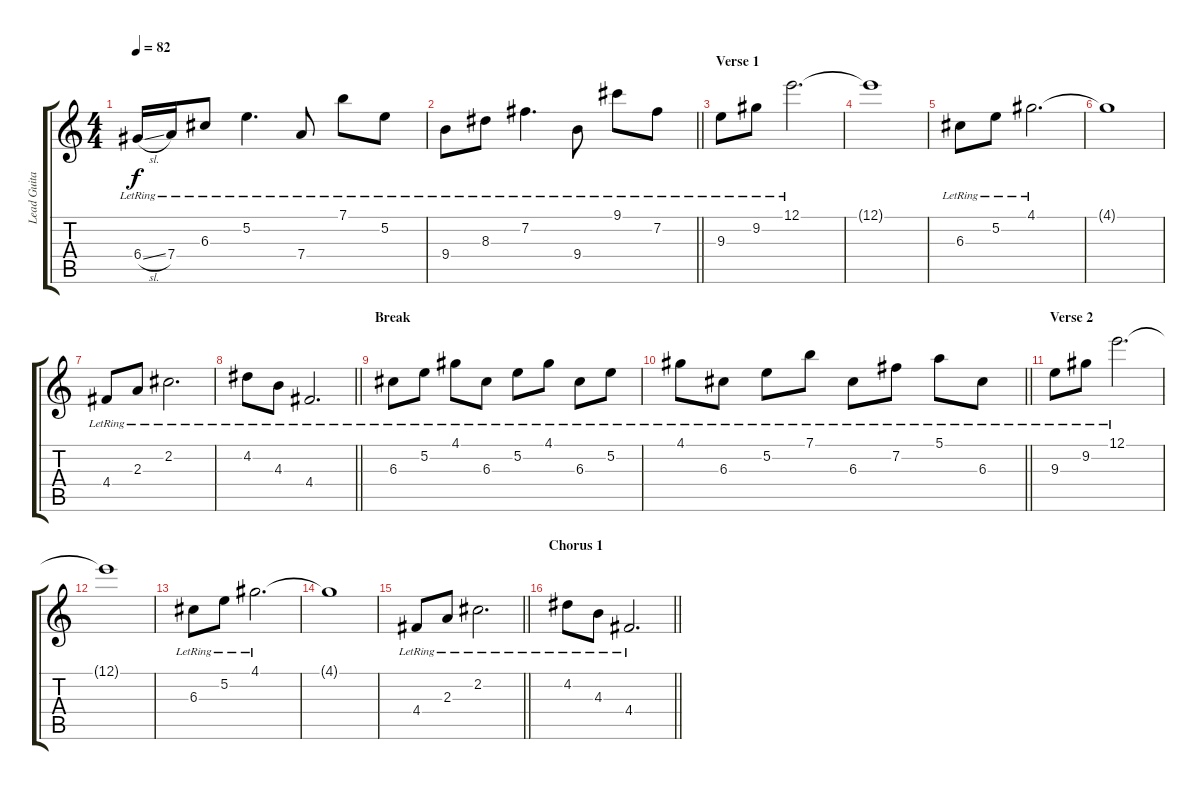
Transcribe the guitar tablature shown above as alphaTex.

\track ("Lead Guitar" "Lead Guita") {instrument electricguitarjazz}
\staff {score tabs}
\tuning (E4 B3 G3 D3 A2 E2) {hide}
\ts (4 4)
\tempo 82
\clef g2
\ks c
6.4{sl lr}.16{dy f} 7.4{lr}.16 6.3{lr}.8 5.2{lr}.4{d} 7.4{lr}.8 7.1{lr}.8 5.2{lr}.8 |
\barLineRight lightlight
9.4{lr}.8 8.3{lr}.8 7.2{lr}.4{d} 9.4{lr}.8 9.1{lr}.8 7.2{lr}.8 |
\section ("" "Verse 1")
9.3{lr}.8 9.2{lr}.8 12.1{lr}.2{d} |
12.1{t}.1 |
6.3{lr}.8 5.2{lr}.8 4.1{lr}.2{d} |
4.1{t}.1 |
4.4{lr}.8 2.3{lr}.8 2.2{lr}.2{d} |
\barLineRight lightlight
4.2{lr}.8 4.3{lr}.8 4.4{lr}.2{d} |
\section ("" "Break")
6.3{lr}.8 5.2{lr}.8 4.1{lr}.8 6.3{lr}.8 5.2{lr}.8 4.1{lr}.8 6.3{lr}.8 5.2{lr}.8 |
\barLineRight lightlight
4.1{lr}.8 6.3{lr}.8 5.2{lr}.8 7.1{lr}.8 6.3{lr}.8 7.2{lr}.8 5.1{lr}.8 6.3{lr}.8 |
\section ("" "Verse 2")
9.3{lr}.8 9.2{lr}.8 12.1{lr}.2{d} |
12.1{t}.1 |
6.3{lr}.8 5.2{lr}.8 4.1{lr}.2{d} |
4.1{t}.1 |
\barLineRight lightlight
4.4{lr}.8 2.3{lr}.8 2.2{lr}.2{d} |
\section ("" "Chorus 1")
\barLineRight lightlight
4.2{lr}.8 4.3{lr}.8 4.4{lr}.2{d}
